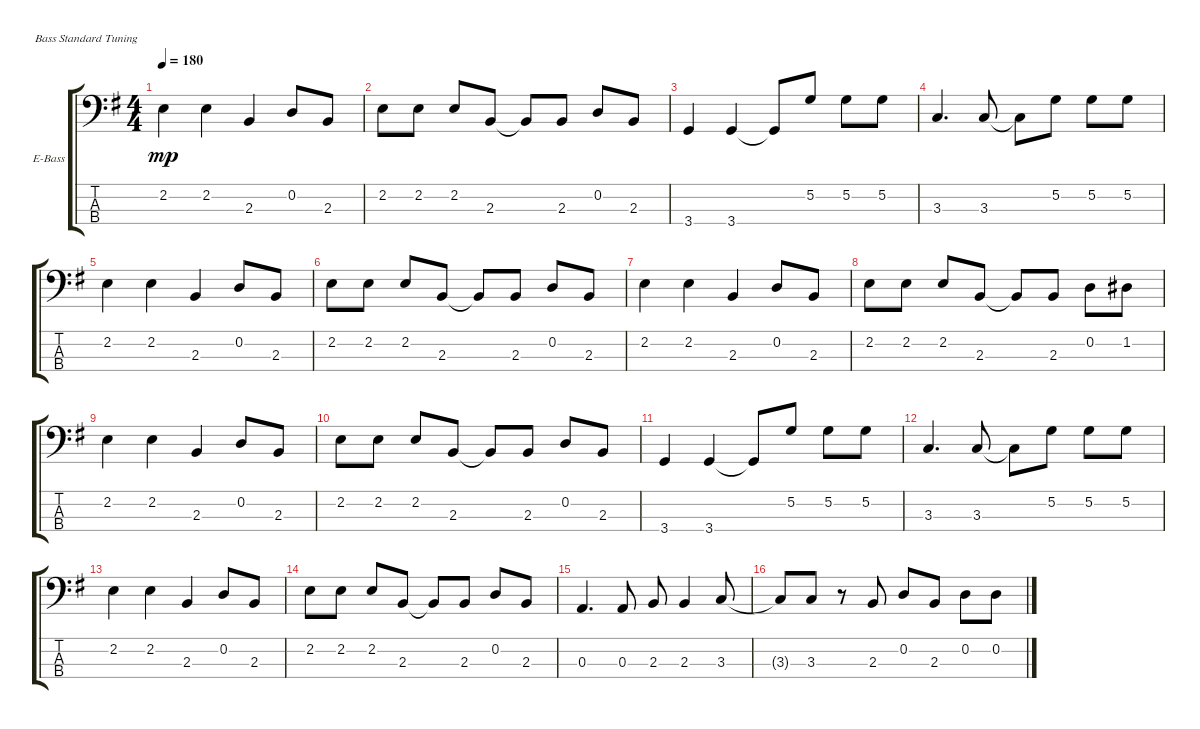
\defaultSystemsLayout 4
\bracketExtendMode groupsimilarinstruments
\firstSystemTrackNameOrientation horizontal
\otherSystemsTrackNameOrientation horizontal
\track ("Electric Bass" "E-Bass") {instrument electricbassfinger}
\staff {score tabs}
\tuning (G2 D2 A1 E1)
\ts (4 4)
\tempo 180
\clef f4
\ks g
2.2.4{dy mp} 2.2.4 2.3.4 0.2.8 2.3.8 |
2.2.8 2.2.8 2.2.8 2.3.8 2.3{t}.8 2.3.8 0.2.8 2.3.8 |
3.4.4 3.4.4 3.4{t}.8 5.2.8 5.2.8 5.2.8 |
3.3.4{d} 3.3.8 3.3{t}.8 5.2.8 5.2.8 5.2.8 |
2.2.4 2.2.4 2.3.4 0.2.8 2.3.8 |
2.2.8 2.2.8 2.2.8 2.3.8 2.3{t}.8 2.3.8 0.2.8 2.3.8 |
2.2.4 2.2.4 2.3.4 0.2.8 2.3.8 |
2.2.8 2.2.8 2.2.8 2.3.8 2.3{t}.8 2.3.8 0.2.8 1.2.8 |
2.2.4 2.2.4 2.3.4 0.2.8 2.3.8 |
2.2.8 2.2.8 2.2.8 2.3.8 2.3{t}.8 2.3.8 0.2.8 2.3.8 |
3.4.4 3.4.4 3.4{t}.8 5.2.8 5.2.8 5.2.8 |
3.3.4{d} 3.3.8 3.3{t}.8 5.2.8 5.2.8 5.2.8 |
2.2.4 2.2.4 2.3.4 0.2.8 2.3.8 |
2.2.8 2.2.8 2.2.8 2.3.8 2.3{t}.8 2.3.8 0.2.8 2.3.8 |
0.3.4{d} 0.3.8 2.3.8 2.3.4 3.3.8 |
3.3{t}.8 3.3.8 r.8 2.3.8 0.2.8 2.3.8 0.2.8 0.2.8
